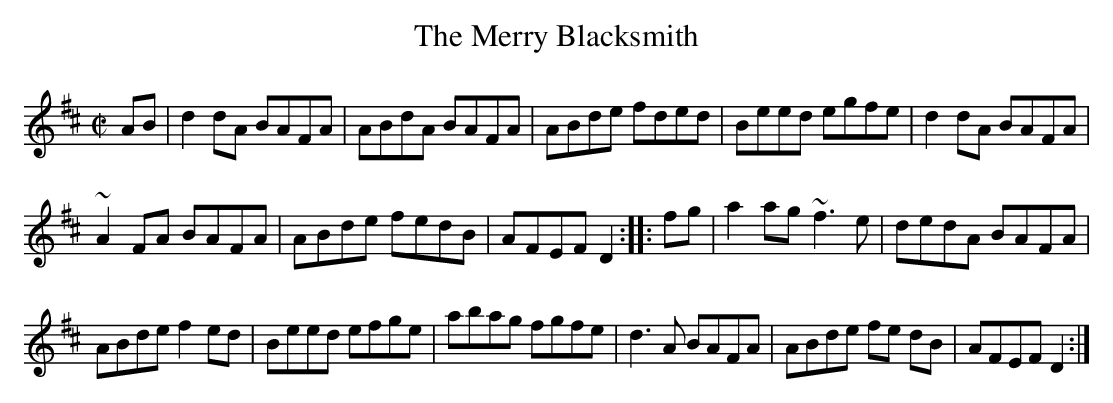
X:1
T:Merry Blacksmith, The
M:C|
K:D
AB|d2 dA BAFA|ABdA BAFA|ABde fded|Beed egfe|d2 dA BAFA|
~A2 FA BAFA|ABde fedB|AFEF D2::fg|a2 ag ~f3 e|dedA BAFA|
ABde f2ed|Beed efge|abag fgfe|d3 A BAFA|ABde fe dB|AFEF D2:|
